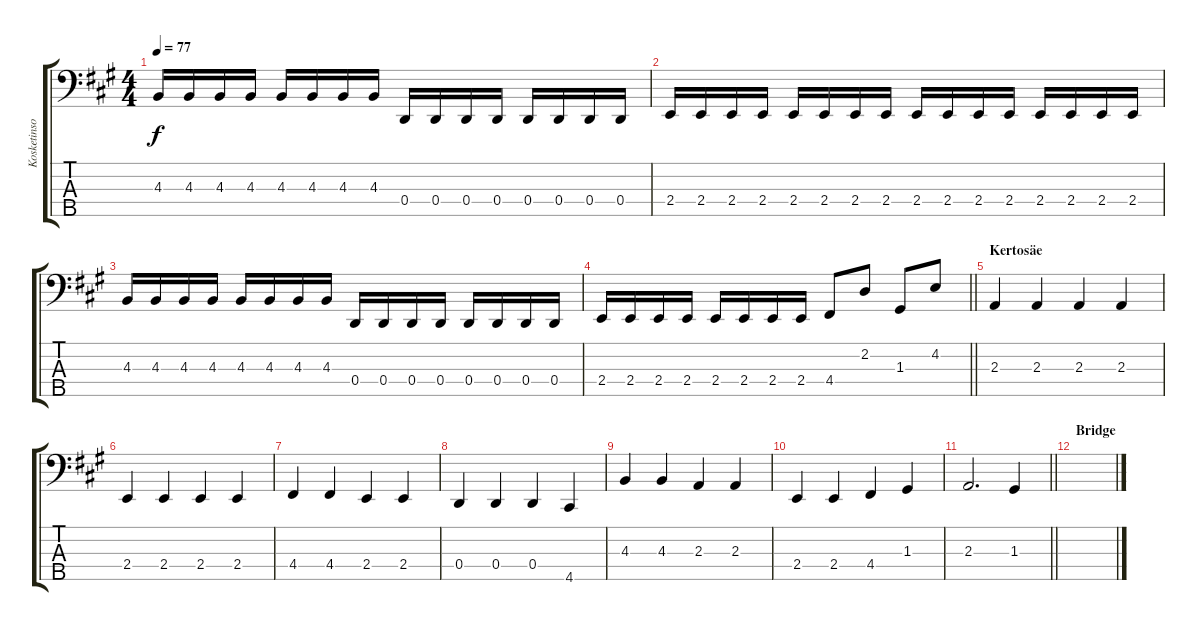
\track ("Kosketinsoitin" "Kosketinso") {instrument synthbass1}
\staff {score tabs}
\tuning (F2 C2 G1 D1 A0) {hide}
\ts (4 4)
\tempo 77
\clef f4
\ks a
4.3.16{dy f} 4.3.16 4.3.16 4.3.16 4.3.16 4.3.16 4.3.16 4.3.16 0.4.16 0.4.16 0.4.16 0.4.16 0.4.16 0.4.16 0.4.16 0.4.16 |
2.4.16 2.4.16 2.4.16 2.4.16 2.4.16 2.4.16 2.4.16 2.4.16 2.4.16 2.4.16 2.4.16 2.4.16 2.4.16 2.4.16 2.4.16 2.4.16 |
4.3.16 4.3.16 4.3.16 4.3.16 4.3.16 4.3.16 4.3.16 4.3.16 0.4.16 0.4.16 0.4.16 0.4.16 0.4.16 0.4.16 0.4.16 0.4.16 |
\barLineRight lightlight
2.4.16 2.4.16 2.4.16 2.4.16 2.4.16 2.4.16 2.4.16 2.4.16 4.4.8 2.2.8 1.3.8 4.2.8 |
\section ("" "Kertosäe")
2.3.4 2.3.4 2.3.4 2.3.4 |
2.4.4 2.4.4 2.4.4 2.4.4 |
4.4.4 4.4.4 2.4.4 2.4.4 |
0.4.4 0.4.4 0.4.4 4.5.4 |
4.3.4 4.3.4 2.3.4 2.3.4 |
2.4.4 2.4.4 4.4.4 1.3.4 |
\barLineRight lightlight
2.3.2{d} 1.3.4 |
\section ("" "Bridge")
